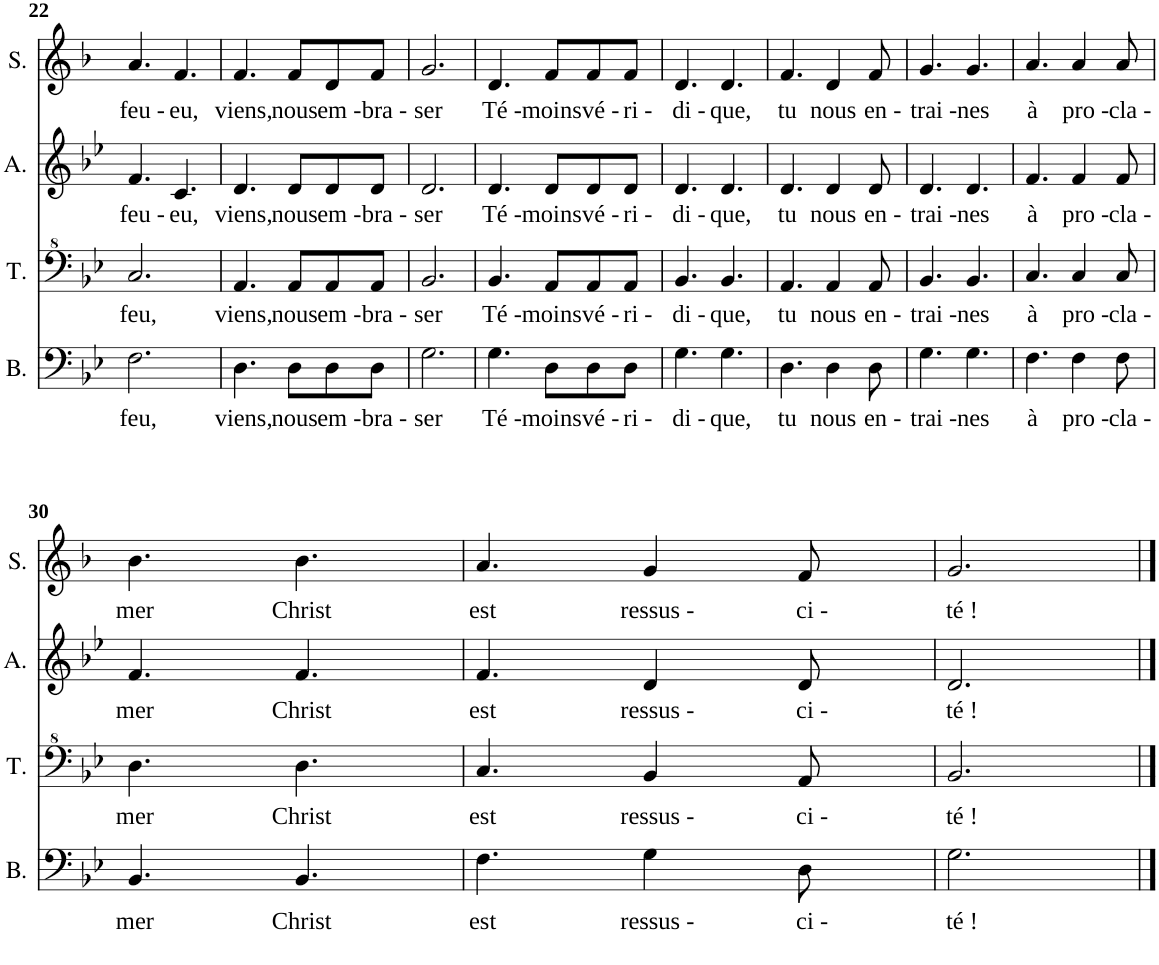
**kern	**text	**kern	**text	**kern	**text	**kern	**text
*part4	*part4	*part3	*part3	*part2	*part2	*part1	*part1
*staff4	*staff4	*staff3	*staff3	*staff2	*staff2	*staff1	*staff1
*I"Basse	*	*I"Ténor	*	*I"Alto	*	*I"Soprano	*
*I'B.	*	*I'T.	*	*I'A.	*	*I'S.	*
!!LO:PB:g=z
*clefF4	*	*clefF^4	*	*clefG2	*	*clefG2	*
*k[b-e-]	*	*k[b-e-]	*	*k[b-e-]	*	*k[b-]	*
*M6/8	*	*M6/8	*	*M6/8	*	*M6/8	*
=22	=22	=22	=22	=22	=22	=22	=22
!	!LO:LY:b	!	!LO:LY:b	!	!LO:LY:b	!	!LO:LY:b
2.F\	feu,	2.c/	feu,	4.f/	feu -	4.a/	feu -
!	!	!	!	!	!LO:LY:b	!	!LO:LY:b
.	.	.	.	4.c/	eu,	4.f/	eu,
=23	=23	=23	=23	=23	=23	=23	=23
!	!LO:LY:b	!	!LO:LY:b	!	!LO:LY:b	!	!LO:LY:b
4.D\	viens,	4.A/	viens,	4.d/	viens,	4.f/	viens,
!	!LO:LY:b	!	!LO:LY:b	!	!LO:LY:b	!	!LO:LY:b
8D\L	nous	8A/L	nous	8d/L	nous	8f/L	nous
!	!LO:LY:b	!	!LO:LY:b	!	!LO:LY:b	!	!LO:LY:b
8D\	em -	8A/	em -	8d/	em -	8d/	em -
!	!LO:LY:b	!	!LO:LY:b	!	!LO:LY:b	!	!LO:LY:b
8D\J	bra -	8A/J	bra -	8d/J	bra -	8f/J	bra -
=24	=24	=24	=24	=24	=24	=24	=24
!	!LO:LY:b	!	!LO:LY:b	!	!LO:LY:b	!	!LO:LY:b
2.G\	ser	2.B-/	ser	2.d/	ser	2.g/	ser
=25	=25	=25	=25	=25	=25	=25	=25
!	!LO:LY:b	!	!LO:LY:b	!	!LO:LY:b	!	!LO:LY:b
4.G\	Té -	4.B-/	Té -	4.d/	Té -	4.d/	Té -
!	!LO:LY:b	!	!LO:LY:b	!	!LO:LY:b	!	!LO:LY:b
8D\L	moins	8A/L	moins	8d/L	moins	8f/L	moins
!	!LO:LY:b	!	!LO:LY:b	!	!LO:LY:b	!	!LO:LY:b
8D\	vé -	8A/	vé -	8d/	vé -	8f/	vé -
!	!LO:LY:b	!	!LO:LY:b	!	!LO:LY:b	!	!LO:LY:b
8D\J	ri -	8A/J	ri -	8d/J	ri -	8f/J	ri -
=26	=26	=26	=26	=26	=26	=26	=26
!	!LO:LY:b	!	!LO:LY:b	!	!LO:LY:b	!	!LO:LY:b
4.G\	di -	4.B-/	di -	4.d/	di -	4.d/	di -
!	!LO:LY:b	!	!LO:LY:b	!	!LO:LY:b	!	!LO:LY:b
4.G\	que,	4.B-/	que,	4.d/	que,	4.d/	que,
=27	=27	=27	=27	=27	=27	=27	=27
!	!LO:LY:b	!	!LO:LY:b	!	!LO:LY:b	!	!LO:LY:b
4.D\	tu	4.A/	tu	4.d/	tu	4.f/	tu
!	!LO:LY:b	!	!LO:LY:b	!	!LO:LY:b	!	!LO:LY:b
4D\	nous	4A/	nous	4d/	nous	4d/	nous
!	!LO:LY:b	!	!LO:LY:b	!	!LO:LY:b	!	!LO:LY:b
8D\	en -	8A/	en -	8d/	en -	8f/	en -
=28	=28	=28	=28	=28	=28	=28	=28
!	!LO:LY:b	!	!LO:LY:b	!	!LO:LY:b	!	!LO:LY:b
4.G\	trai -	4.B-/	trai -	4.d/	trai -	4.g/	trai -
!	!LO:LY:b	!	!LO:LY:b	!	!LO:LY:b	!	!LO:LY:b
4.G\	nes	4.B-/	nes	4.d/	nes	4.g/	nes
=29	=29	=29	=29	=29	=29	=29	=29
!	!LO:LY:b	!	!LO:LY:b	!	!LO:LY:b	!	!LO:LY:b
4.F\	à	4.c/	à	4.f/	à	4.a/	à
!	!LO:LY:b	!	!LO:LY:b	!	!LO:LY:b	!	!LO:LY:b
4F\	pro -	4c/	pro -	4f/	pro -	4a/	pro -
!	!LO:LY:b	!	!LO:LY:b	!	!LO:LY:b	!	!LO:LY:b
8F\	cla -	8c/	cla -	8f/	cla -	8a/	cla -
!!LO:LB:g=z
=30	=30	=30	=30	=30	=30	=30	=30
!	!LO:LY:b	!	!LO:LY:b	!	!LO:LY:b	!	!LO:LY:b
4.BB-/	mer	4.d\	mer	4.f/	mer	4.b-\	mer
!	!LO:LY:b	!	!LO:LY:b	!	!LO:LY:b	!	!LO:LY:b
4.BB-/	Christ	4.d\	Christ	4.f/	Christ	4.b-\	Christ
=31	=31	=31	=31	=31	=31	=31	=31
!	!LO:LY:b	!	!LO:LY:b	!	!LO:LY:b	!	!LO:LY:b
4.F\	est	4.c/	est	4.f/	est	4.a/	est
!	!LO:LY:b	!	!LO:LY:b	!	!LO:LY:b	!	!LO:LY:b
4G\	ressus -	4B-/	ressus -	4d/	ressus -	4g/	ressus -
!	!LO:LY:b	!	!LO:LY:b	!	!LO:LY:b	!	!LO:LY:b
8D\	ci -	8A/	ci -	8d/	ci -	8f/	ci -
=32	=32	=32	=32	=32	=32	=32	=32
!	!LO:LY:b	!	!LO:LY:b	!	!LO:LY:b	!	!LO:LY:b
2.G\	té !	2.B-/	té !	2.d/	té !	2.g/	té !
==	==	==	==	==	==	==	==
*-	*-	*-	*-	*-	*-	*-	*-
